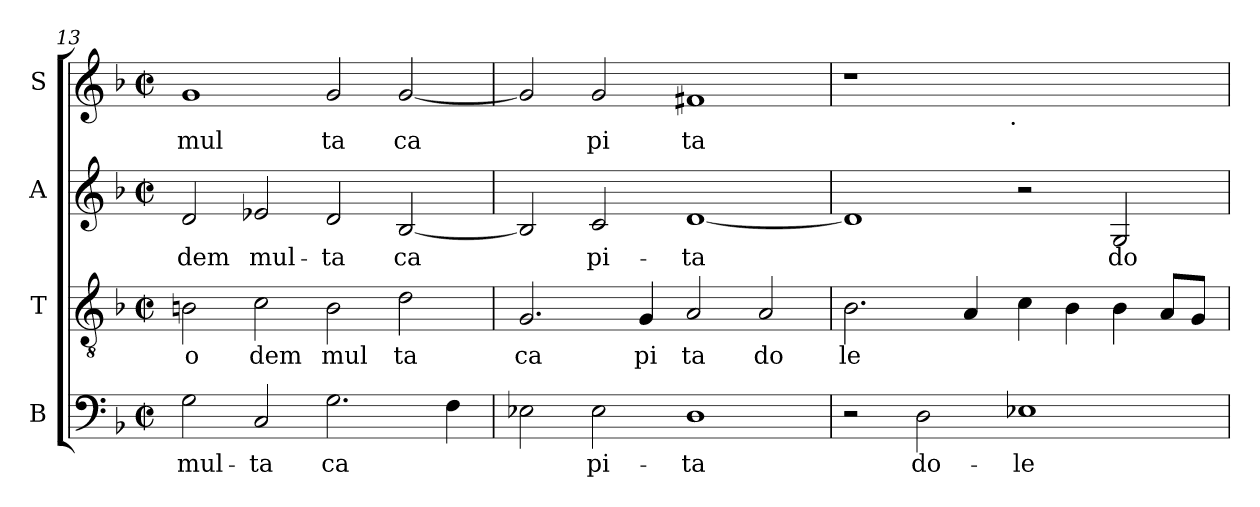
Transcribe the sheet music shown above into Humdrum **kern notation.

**kern	**text	**kern	**text	**kern	**text	**kern	**text
*part4	*part4	*part3	*part3	*part2	*part2	*part1	*part1
*staff4	*staff4	*staff3	*staff3	*staff2	*staff2	*staff1	*staff1
*I"B	*	*I"T	*	*I"A	*	*I"S	*
*clefF4	*	*clefGv2	*	*clefG2	*	*clefG2	*
*k[b-]	*	*k[b-]	*	*k[b-]	*	*k[b-]	*
*F:	*	*F:	*	*F:	*	*F:	*
*M2/2	*	*M2/2	*	*M2/2	*	*M2/2	*
*met(c|)	*	*met(c|)	*	*met(c|)	*	*met(c|)	*
=13	=13	=13	=13	=13	=13	=13	=13
!	!LO:LY:b:cj	!	!LO:LY:b:cj	!	!LO:LY:b:cj	!	!LO:LY:b:cj
2G\	mul-	2Bn\	o	2d/	-dem	1g	mul
!	!LO:LY:b:cj	!	!LO:LY:b:cj	!	!LO:LY:b:cj	!	!
2C/	-ta	2c\	dem	2e-X/	mul-	.	.
!	!LO:LY:b:cj	!	!LO:LY:b:cj	!	!LO:LY:b:cj	!	!LO:LY:b:cj
2.G\	ca-	2B\	mul	2d/	-ta	2g/	ta
!	!	!	!LO:LY:b:cj	!	!LO:LY:b:cj	!	!LO:LY:b:cj
.	.	2d\	ta	[<2B-/	ca-	[<2g/	ca
!	!LO:LY:b:cj	!	!	!	!	!	!
4F\	--	.	.	.	.	.	.
=14	=14	=14	=14	=14	=14	=14	=14
!	!LO:LY:b:cj	!	!LO:LY:b:cj	!	!LO:LY:b:cj	!	!LO:LY:b:cj
2E-X\	--	2.G/	ca	2B-/]	--	2g/]	.
!	!LO:LY:b:cj	!	!	!	!LO:LY:b:cj	!	!LO:LY:b:cj
2E-\	-pi-	.	.	2c/	-pi-	2g/	pi
!	!	!	!LO:LY:b:cj	!	!	!	!
.	.	4G/	pi	.	.	.	.
!	!LO:LY:b:cj	!	!LO:LY:b:cj	!	!LO:LY:b:cj	!	!LO:LY:b:cj
1D	-ta	2A/	ta	[<1d	-ta	1f#X	ta
!	!	!	!LO:LY:b:cj	!	!	!	!
.	.	2A/	do	.	.	.	.
=15	=15	=15	=15	=15	=15	=15	=15
!	!	!	!LO:LY:b:cj	!	!LO:LY:b:cj	!	!
*	*	*	*	*	*	*^	*
2r	.	2.B-\	le	1d]	.	1r	2ryy	.
!	!LO:LY:b:cj	!	!	!	!	!	!	!
2D\	do-	.	.	.	.	.	4ryy	.
!	!	!	!LO:LY:b:cj	!	!	!	!	!
.	.	4A/	.	.	.	.	8...ryy	.
!	!	!	!	!	!	!	!LO:TX:b:t=.	!
.	.	.	.	.	.	.	1ryy	.
!	!LO:LY:b:cj	!	!LO:LY:b:cj	!	!	!	!	!
1E-X	-le-	4c\	.	2r	.	1ryy	.	.
!	!	!	!LO:LY:b:cj	!	!	!	!	!
.	.	4B-\	.	.	.	.	.	.
!	!	!	!LO:LY:b:cj	!	!LO:LY:b:cj	!	!	!
.	.	4B-\	.	2G/	do-	.	.	.
!	!	!	!LO:LY:b:cj	!	!	!	!	!
.	.	8A/L	.	.	.	.	.	.
!	!	!	!LO:LY:b:cj	!	!	!	!	!
.	.	8G/J	.	.	.	.	.	.
.	.	.	.	.	.	.	64ryy	.
*	*	*	*	*	*	*v	*v	*
=	=	=	=	=	=	=	=
*-	*-	*-	*-	*-	*-	*-	*-
